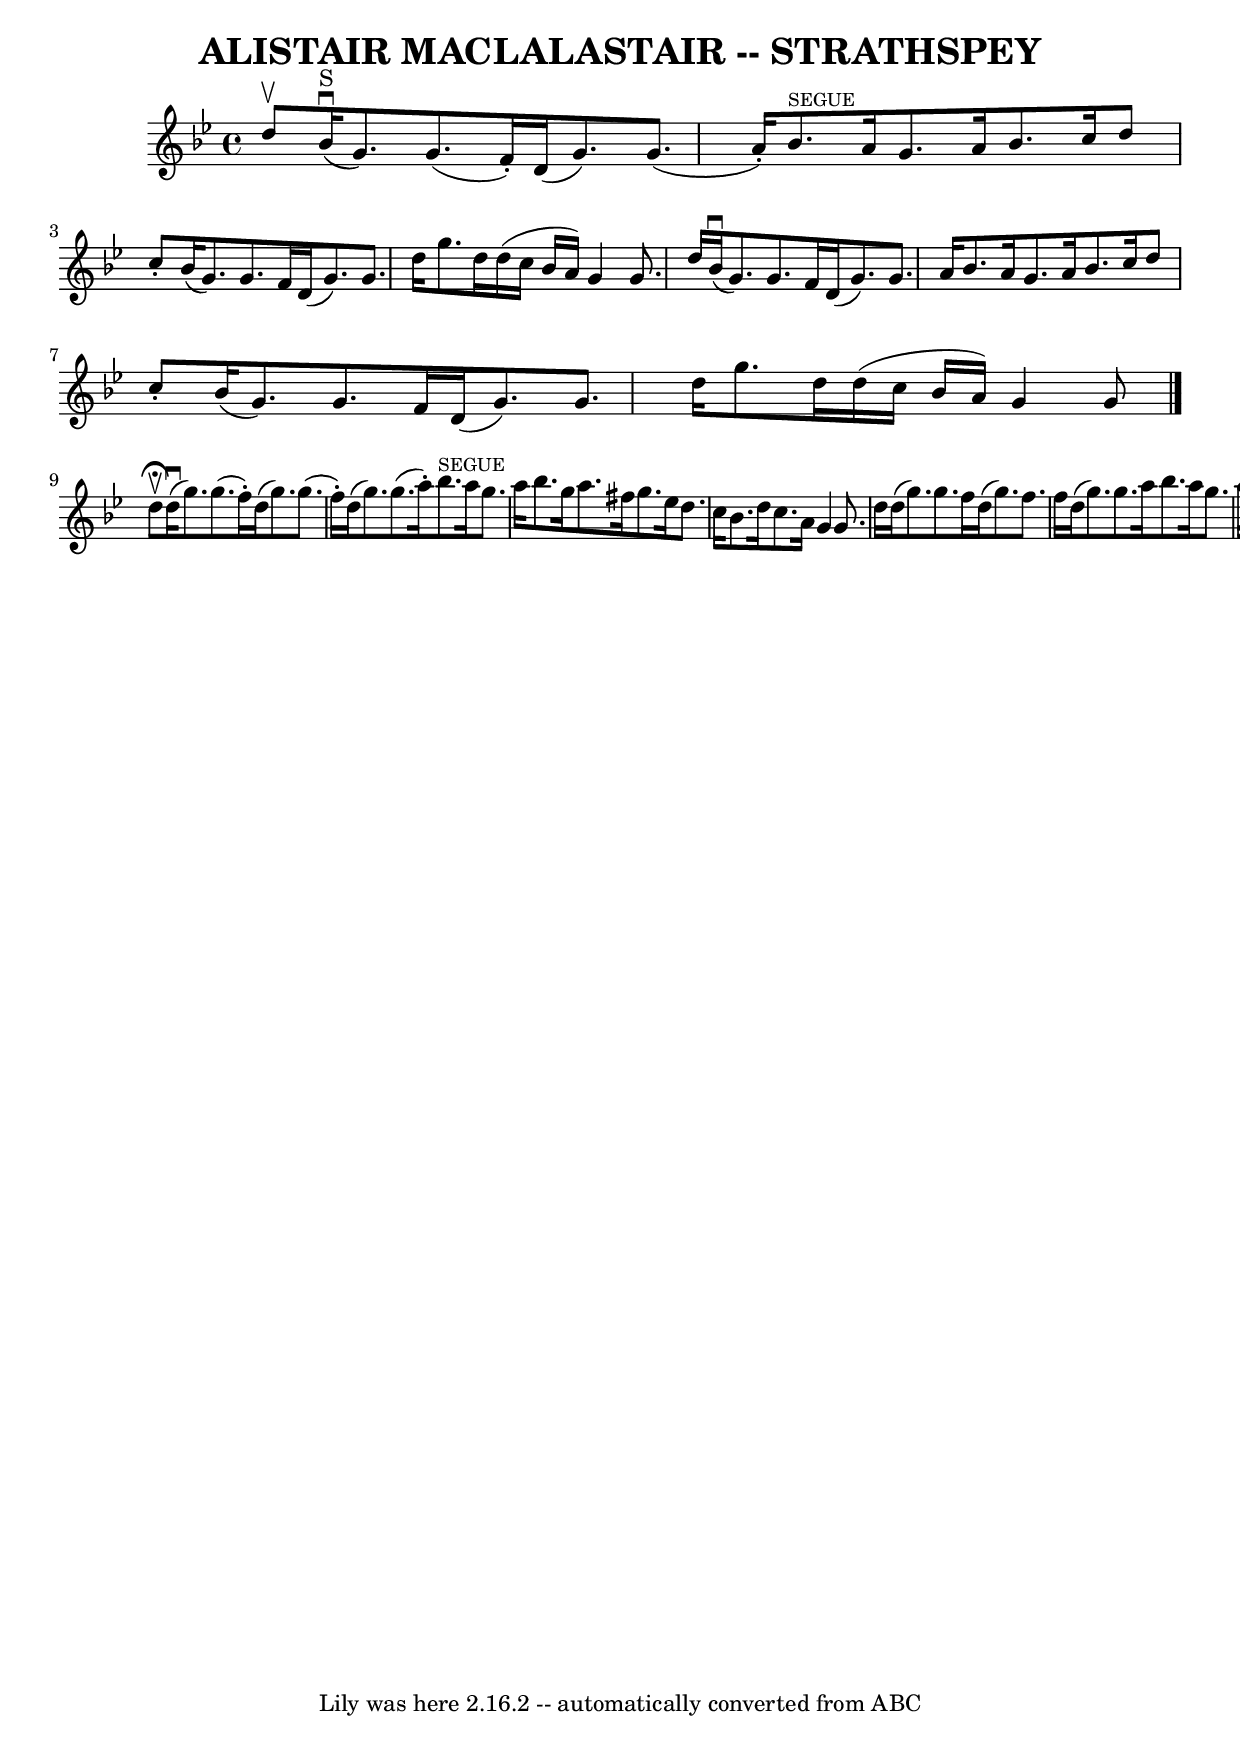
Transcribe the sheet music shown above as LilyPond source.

\version "2.16.2"
\include "Mammoth.ily"
\header {
  %% book = "Ryan's Mammoth Collection of Fiddle Tunes"
  crossRefNumber = "1"
  footnotes = ""
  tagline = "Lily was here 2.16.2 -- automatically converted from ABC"
  title = "ALISTAIR MACLALASTAIR -- STRATHSPEY"

}
voicedefault =  {


  \override Staff.TimeSignature #'style = #'C
  \time 4/4
  \key g \minor d''8^\upbow         |
  bes'16
  ^"S"(^\downbow g'8.) g'8. (f'16 -.) d'16 (g'8.) g'8. (
  a'16 -.)   |
  bes'8.^\segue a'16 g'8. a'16 bes'8.
  c''16 d''8 c''8 -.       |
  bes'16 (g'8.) g'8. f'16
  d'16 (g'8.) g'8. d''16    |
  g''8. d''16 d''16 (
  c''16 bes'16 a'16) g'4 g'8. d''16    |
  |

  bes'16 (^\downbow g'8.) g'8. f'16 d'16 (g'8.) g'8. a'16
  |
  bes'8. a'16 g'8. a'16 bes'8. c''16 d''8 c''8
  -.       |
  bes'16 (g'8.) g'8. f'16 d'16 (g'8.)
  g'8. d''16    |
  g''8. d''16 d''16 (c''16 bes'16 a'16
  ) g'4 g'8    \bar "|." d''8^\fermata^\upbow       |

  d''16 (^\downbow g''8.) g''8. (f''16 -.) d''16 (g''8.)
  g''8. (f''16 -.)   |
  d''16 (g''8.) g''8. (a''16 -.)
  bes''8.^\segue a''16 g''8. a''16        |
  bes''8.
  g''16 a''8. fis''16 g''8. ees''16 d''8. c''16    |

  bes'8. d''16 c''8. a'16 g'4 g'8. d''16    |

  |
  d''16 (g''8.) g''8. f''16 d''16 (g''8.) f''8.
  f''16    |
  d''16 (g''8.) g''8. a''16 bes''8. a''16
  g''8. a''16        |
  bes''8. g''16 a''8. fis''16
  g''8. d''16 f''!8. d''16    |
  c''16 (f'8.) f'8.
  a'16 c''4 d''8.^"D.S."(c''16)     \bar "|."

}

\score{
  <<

    \context Staff="default"
    {
      \voicedefault
      
    }

  >>
  \layout {
    
  }
  \midi {
  }

}
